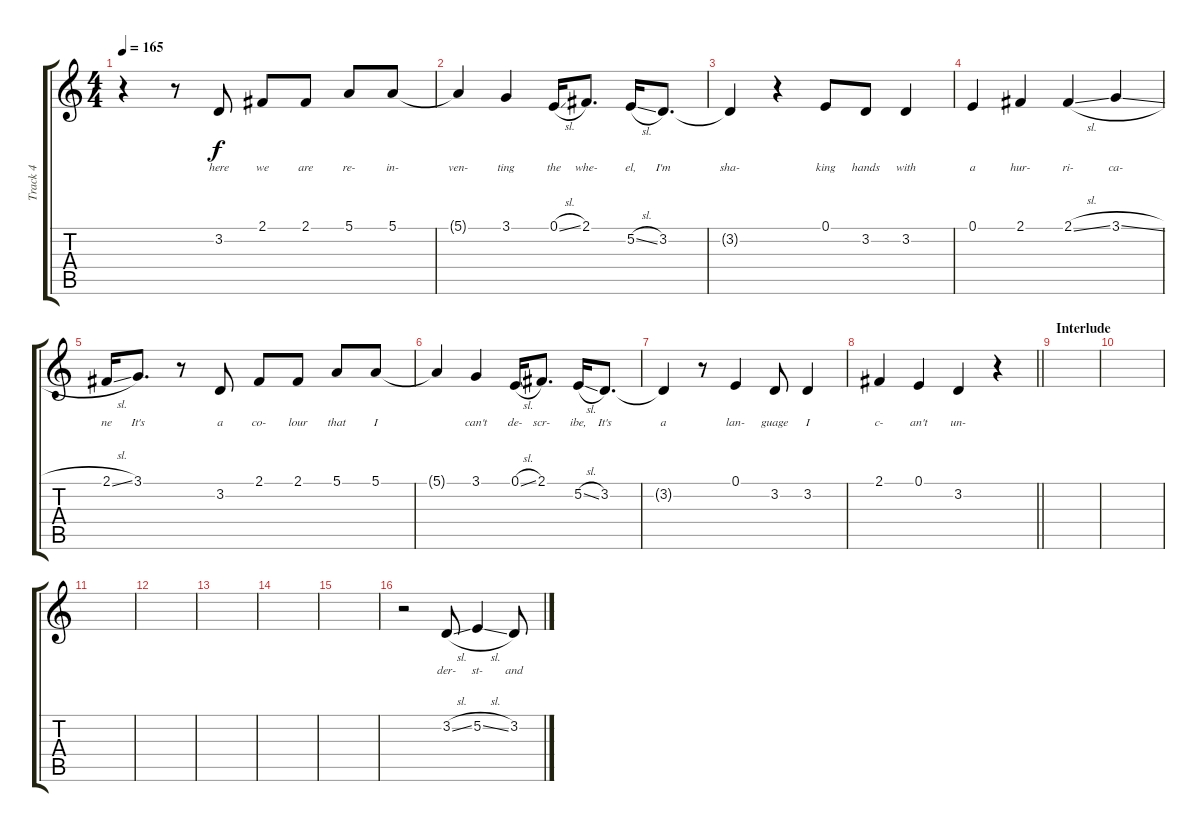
\track ("Track 4" "Track 4") {instrument clarinet}
\staff {score tabs}
\tuning (E4 B3 G3 D3 A2 E2) {hide}
\ts (4 4)
\tempo 165
\clef g2
\ks c
r.4{dy f} r.8 3.2.8{lyrics (0 "here") lyrics (1 "") lyrics (2 "") lyrics (3 "") lyrics (4 "")} 2.1.8{lyrics (0 "we") lyrics (1 "") lyrics (2 "") lyrics (3 "") lyrics (4 "")} 2.1.8{lyrics (0 "are") lyrics (1 "") lyrics (2 "") lyrics (3 "") lyrics (4 "")} 5.1.8{lyrics (0 "re-") lyrics (1 "") lyrics (2 "") lyrics (3 "") lyrics (4 "")} 5.1.8{lyrics (0 "in-") lyrics (1 "") lyrics (2 "") lyrics (3 "") lyrics (4 "")} |
5.1{t}.4{lyrics (0 "ven-") lyrics (1 "") lyrics (2 "") lyrics (3 "") lyrics (4 "")} 3.1.4{lyrics (0 "ting") lyrics (1 "") lyrics (2 "") lyrics (3 "") lyrics (4 "")} 0.1{sl}.16{lyrics (0 "the") lyrics (1 "") lyrics (2 "") lyrics (3 "") lyrics (4 "")} 2.1.8{d lyrics (0 "whe-") lyrics (1 "") lyrics (2 "") lyrics (3 "") lyrics (4 "")} 5.2{sl}.16{lyrics (0 "el,") lyrics (1 "") lyrics (2 "") lyrics (3 "") lyrics (4 "")} 3.2.8{d lyrics (0 "I'm") lyrics (1 "") lyrics (2 "") lyrics (3 "") lyrics (4 "")} |
3.2{t}.4{lyrics (0 "sha-") lyrics (1 "") lyrics (2 "") lyrics (3 "") lyrics (4 "")} r.4 0.1.8{lyrics (0 "king") lyrics (1 "") lyrics (2 "") lyrics (3 "") lyrics (4 "")} 3.2.8{lyrics (0 "hands") lyrics (1 "") lyrics (2 "") lyrics (3 "") lyrics (4 "")} 3.2.4{lyrics (0 "with") lyrics (1 "") lyrics (2 "") lyrics (3 "") lyrics (4 "")} |
0.1.4{lyrics (0 "a") lyrics (1 "") lyrics (2 "") lyrics (3 "") lyrics (4 "")} 2.1.4{lyrics (0 "hur-") lyrics (1 "") lyrics (2 "") lyrics (3 "") lyrics (4 "")} 2.1{sl}.4{lyrics (0 "ri-") lyrics (1 "") lyrics (2 "") lyrics (3 "") lyrics (4 "")} 3.1{sl}.4{lyrics (0 "ca-") lyrics (1 "") lyrics (2 "") lyrics (3 "") lyrics (4 "")} |
2.1{sl}.16{lyrics (0 "ne") lyrics (1 "") lyrics (2 "") lyrics (3 "") lyrics (4 "")} 3.1.8{d lyrics (0 "It's") lyrics (1 "") lyrics (2 "") lyrics (3 "") lyrics (4 "")} r.8 3.2.8{lyrics (0 "a") lyrics (1 "") lyrics (2 "") lyrics (3 "") lyrics (4 "")} 2.1.8{lyrics (0 "co-") lyrics (1 "") lyrics (2 "") lyrics (3 "") lyrics (4 "")} 2.1.8{lyrics (0 "lour") lyrics (1 "") lyrics (2 "") lyrics (3 "") lyrics (4 "")} 5.1.8{lyrics (0 "that") lyrics (1 "") lyrics (2 "") lyrics (3 "") lyrics (4 "")} 5.1.8{lyrics (0 "I") lyrics (1 "") lyrics (2 "") lyrics (3 "") lyrics (4 "")} |
5.1{t}.4{lyrics (0 "") lyrics (1 "") lyrics (2 "") lyrics (3 "") lyrics (4 "")} 3.1.4{lyrics (0 "can't") lyrics (1 "") lyrics (2 "") lyrics (3 "") lyrics (4 "")} 0.1{sl}.16{lyrics (0 "de-") lyrics (1 "") lyrics (2 "") lyrics (3 "") lyrics (4 "")} 2.1.8{d lyrics (0 "scr-") lyrics (1 "") lyrics (2 "") lyrics (3 "") lyrics (4 "")} 5.2{sl}.16{lyrics (0 "ibe,") lyrics (1 "") lyrics (2 "") lyrics (3 "") lyrics (4 "")} 3.2.8{d lyrics (0 "It's") lyrics (1 "") lyrics (2 "") lyrics (3 "") lyrics (4 "")} |
3.2{t}.4{lyrics (0 "a") lyrics (1 "") lyrics (2 "") lyrics (3 "") lyrics (4 "")} r.8 0.1.4{lyrics (0 "lan-") lyrics (1 "") lyrics (2 "") lyrics (3 "") lyrics (4 "")} 3.2.8{lyrics (0 "guage") lyrics (1 "") lyrics (2 "") lyrics (3 "") lyrics (4 "")} 3.2.4{lyrics (0 "I") lyrics (1 "") lyrics (2 "") lyrics (3 "") lyrics (4 "")} |
\barLineRight lightlight
2.1.4{lyrics (0 "c-") lyrics (1 "") lyrics (2 "") lyrics (3 "") lyrics (4 "")} 0.1.4{lyrics (0 "an't") lyrics (1 "") lyrics (2 "") lyrics (3 "") lyrics (4 "")} 3.2.4{lyrics (0 "un-") lyrics (1 "") lyrics (2 "") lyrics (3 "") lyrics (4 "")} r.4 |
\section ("" "Interlude")
|
|
|
|
|
|
|
r.2 3.2{sl}.8{lyrics (0 "der-") lyrics (1 "") lyrics (2 "") lyrics (3 "") lyrics (4 "")} 5.2{sl}.4{lyrics (0 "st-") lyrics (1 "") lyrics (2 "") lyrics (3 "") lyrics (4 "")} 3.2.8{lyrics (0 "and") lyrics (1 "") lyrics (2 "") lyrics (3 "") lyrics (4 "")}
